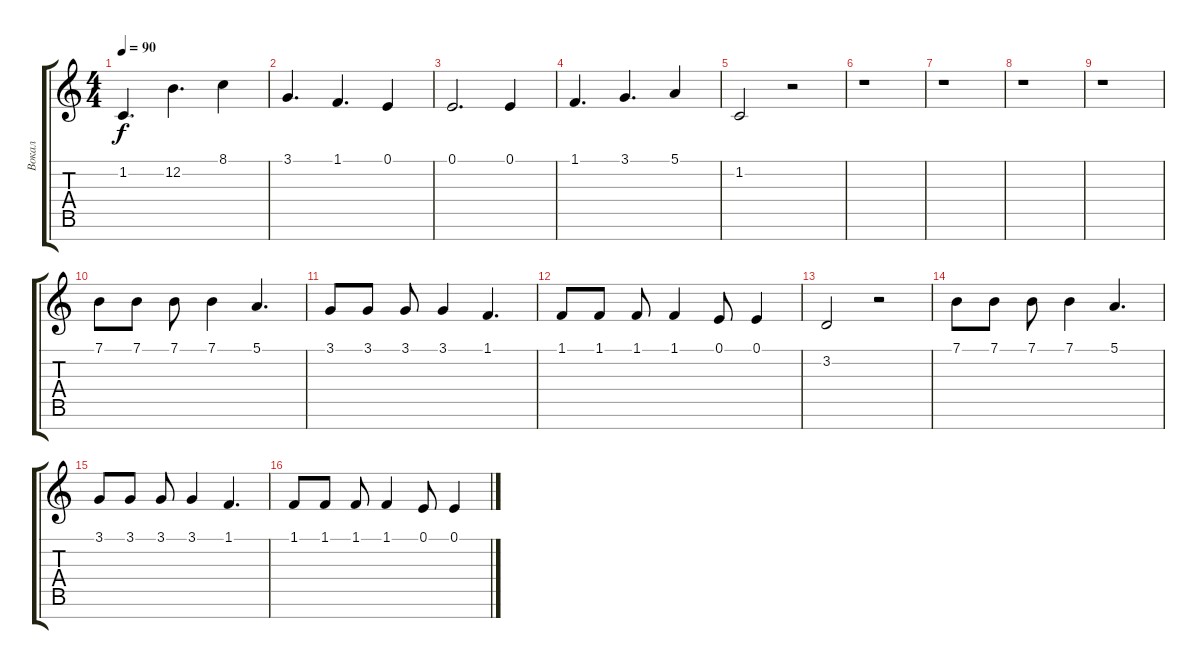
\track ("Вокал" "Вокал") {instrument synthvoice}
\staff {score tabs}
\tuning (E4 B3 G3 D3 A2 E2 B1) {hide}
\ts (4 4)
\tempo 90
\clef g2
\ks c
1.2.4{d dy f} 12.2.4{d} 8.1.4 |
3.1.4{d} 1.1.4{d} 0.1.4 |
0.1.2{d} 0.1.4 |
1.1.4{d} 3.1.4{d} 5.1.4 |
1.2.2 r.2 |
r.1 |
r.1 |
r.1 |
r.1 |
7.1.8 7.1.8 7.1.8 7.1.4 5.1.4{d} |
3.1.8 3.1.8 3.1.8 3.1.4 1.1.4{d} |
1.1.8 1.1.8 1.1.8 1.1.4 0.1.8 0.1.4 |
3.2.2 r.2 |
7.1.8 7.1.8 7.1.8 7.1.4 5.1.4{d} |
3.1.8 3.1.8 3.1.8 3.1.4 1.1.4{d} |
1.1.8 1.1.8 1.1.8 1.1.4 0.1.8 0.1.4
